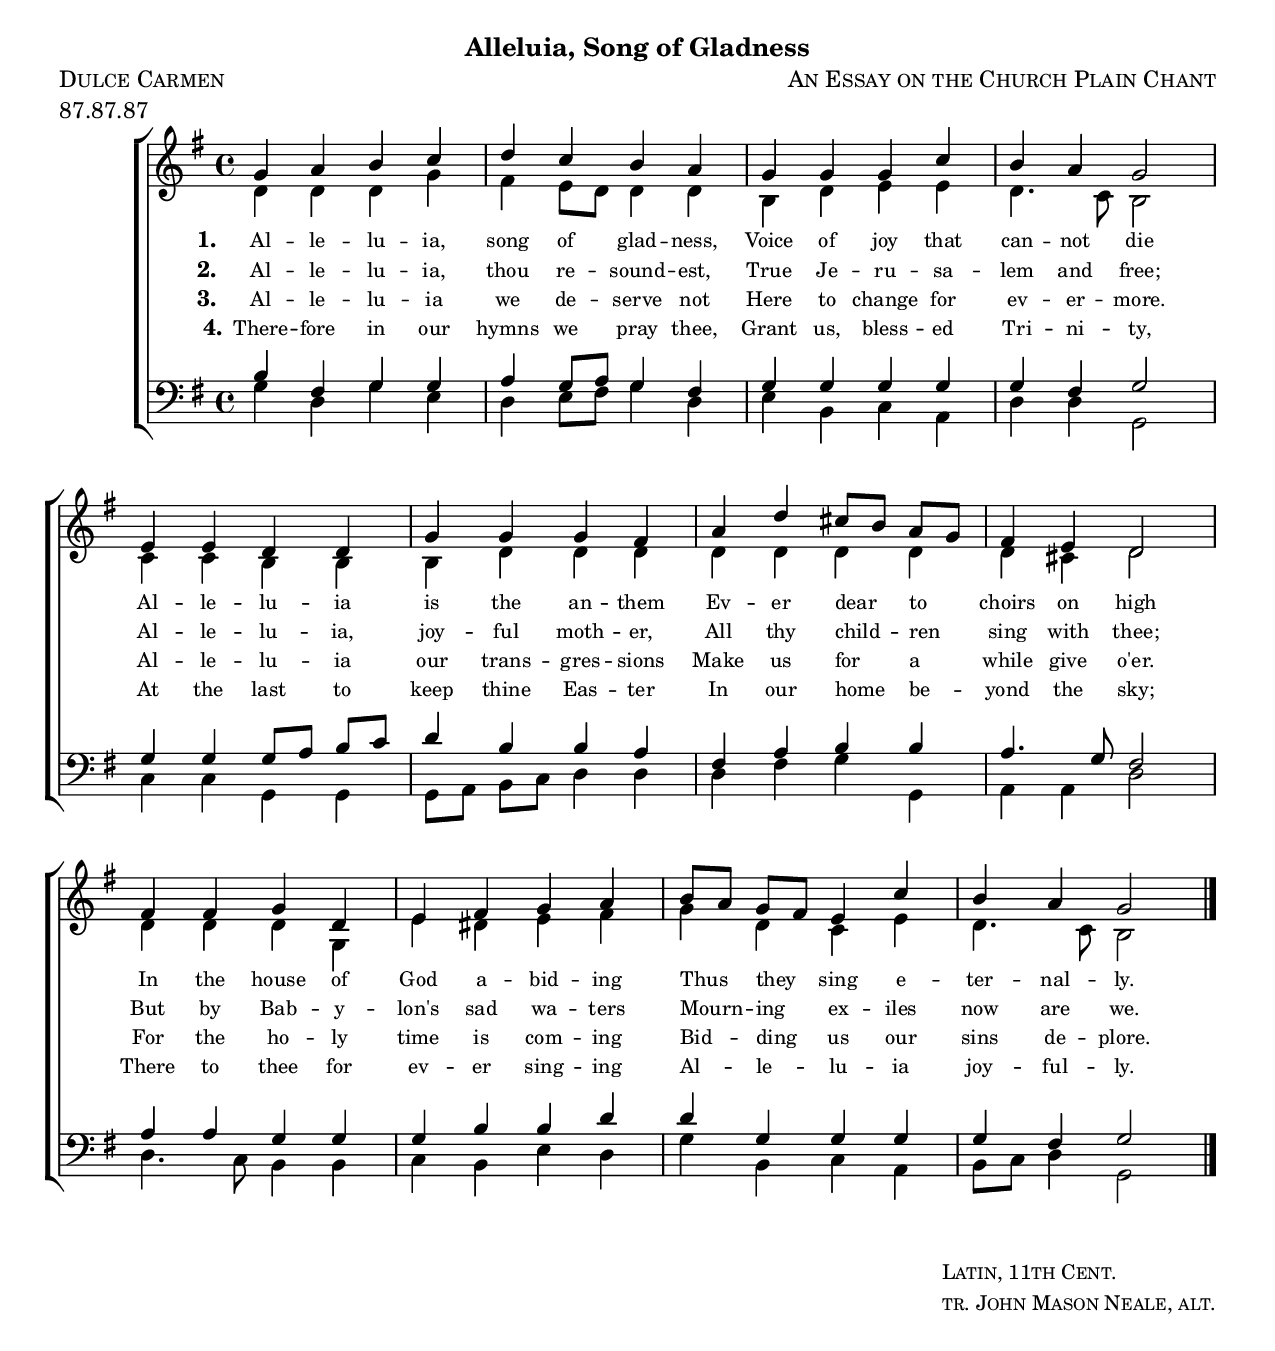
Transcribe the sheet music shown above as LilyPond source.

% Version 1.20
% Last edit: March 24, 2006
% The music and words produced by this source code are believed
% to be in the public domain in the United States. The source
% code itself is covered by the Creative Commons Attribution-
% NonCommercial license, 
% http://creativecommons.org/licenses/by-nc/2.5/
% Attribution: Geoff Horton

\version "2.8.0"
\include "english.ly"

#(set-default-paper-size "letter")
#(set-global-staff-size 20)

piece = "Dulce Carmen"
title = "Alleluia, Song of Gladness"
composer = "An Essay on the Church Plain Chant"
poet = "Latin, 11th Cent."
translator = "tr. John Mason Neale, alt."
meter = "87.87.87"
arranger = ""

world = {
  \key g \major
  \time 4/4
  \autoBeamOff
}

melody = \relative c'' {
  \world
  g4 a b c |
  d c b a |
  g g g c |
  b a g2 |
  e4 e d d |
  g g g fs |
  a d cs8[ b] a8[ g] |
  fs4 e d2 |
  fs4 fs g d |
  e fs g a |
  b8[ a] g8[ fs] e4 c' |
  b a g2
  \bar "|."
}


alto = \relative c' {
  \world
  d4 d d g |
  fs e8[ d] d4 d |
  b d e e | 
  d4. c8 b2 |
  c4 c b b |
  b d d d |
  d d d d  |
  d cs d2 |
  d4 d d g, |
  e' ds e fs |
  g d c e |
  d4. c8 b2
}

tenor = \relative c' {
  \world
  b4 fs g g |
  a g8[ a] g4 fs |
  g g g g |
  g fs g2 |
  g4 g g8[ a] b[ c] |
  d4 b b a |
  fs a b b |
  a4. g8 fs2 |
  a4 a g g | 
  g b b d | 
  d g, g g |
  g fs g2
}

bass = \relative c' {
  \world
  g4 d g e |
  d e8[ fs] g4 d |
  e b c a |
  d d g,2 |
  c4 c g g |
  g8[ a] b[ c] d4 d |
  d fs g g, |
  a a d2 |
  d4. c8 b4 b | 
  c b e d |
  g b, c a |
  b8[ c] d4 g,2
}

verseOne = \lyricmode {
  \set stanza = "1. "
  Al -- le -- lu -- ia, song of glad -- ness,
  Voice of joy that can -- not die
  Al -- le -- lu -- ia is the an -- them 
  Ev -- er dear to choirs on high
  In the house of God a -- bid -- ing
  Thus they sing e -- ter -- nal -- ly.
}

verseTwo = \lyricmode {
  \set stanza = "2. "
  Al -- le -- lu -- ia, thou re -- sound -- est,
  True Je -- ru -- sa -- lem and free;
  Al -- le -- lu -- ia, joy -- ful moth -- er,
  All thy child -- ren sing with thee;
  But by Bab -- y -- lon's sad wa -- ters
  Mourn -- ing ex -- iles now are we.
}

verseThree = \lyricmode {
  \set stanza = "3. "
  Al -- le -- lu -- ia we de -- serve not
  Here to change for ev -- er -- more.
  Al -- le -- lu -- ia our trans -- gres -- sions
  Make us for a while give o'er.
  For the ho -- ly time is com -- ing
  Bid -- ding us our sins de -- plore.
}

verseFour = \lyricmode {
  \set stanza = "4."
  There -- fore in our hymns we pray thee,
  Grant us, bless -- ed Tri -- ni -- ty,
  At the last to keep thine Eas -- ter
  In our home be -- yond the sky;
  There to thee for ev -- er sing -- ing
  Al -- le -- lu -- ia joy -- ful -- ly.
}

\markup {
  \column {
    \fill-line { \large \bold \title } % title
    \fill-line { \caps \piece               % piece
	         \caps \composer      % composer
	  }
    \fill-line { \meter          % meter
	         \arranger           % arranger
	  }
  }
}

\score {
  \context ChoirStaff <<
    \context Staff = upper <<
      \context Voice =
         sopranos { \voiceOne << \melody >> }
      \context Voice =
         altos { \voiceTwo << \alto >> }
      \context Lyrics = one \lyricsto sopranos \verseOne
      \context Lyrics = two \lyricsto sopranos \verseTwo
      \context Lyrics = three \lyricsto sopranos \verseThree
      \context Lyrics = four \lyricsto sopranos \verseFour
    >>
    \context Staff = men <<
      \clef bass
      \context Voice =
        tenors { \voiceOne << \tenor >> }
      \context Voice =
        basses { \voiceTwo << \bass >> }
    >>
  >>
  \layout {
    \context {
      \Score
      % **** Turns off bar numbering
      \remove "Bar_number_engraver"
    }
    \context {
      \Lyrics
      % **** Prevents lyrics from running too close together
      \override LyricSpace #'minimum-distance = #0.6
      % **** Makes the text of lyrics a little smaller
      \override LyricText #'font-size = #-1
      % **** Moves lines of lyrics closer together
      \override VerticalAxisGroup #'minimum-Y-extent = #'(-1 . 1)
    }
  }
}

\markup {
  \fill-line {
    " "
    \column {
      \small \caps \poet % poet
      \small \caps \translator % translator
    }
  }
}



%{
  Per _Hymnal 1940_, 54.
  Change log:
  3-24-06 Move to 2.8 and new formatting
%}
